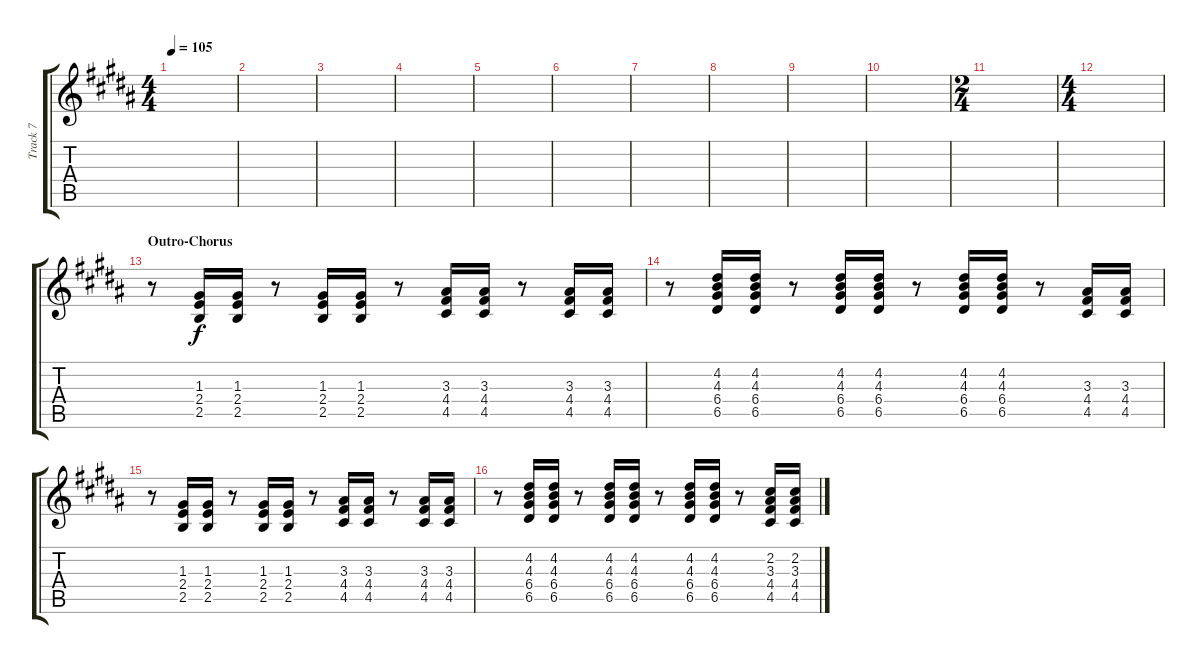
\track ("Track 7" "Track 7") {instrument acousticguitarnylon}
\staff {score tabs}
\tuning (E4 B3 G3 D3 A2 E2) {hide}
\ts (4 4)
\tempo 105
\clef g2
\ks b
|
|
|
|
|
|
|
|
|
|
\ts (2 4)
|
\ts (4 4)
|
\section ("" "Outro-Chorus")
r.8 (1.3 2.4 2.5).16 (1.3 2.4 2.5).16 r.8 (1.3 2.4 2.5).16 (1.3 2.4 2.5).16 r.8 (3.3 4.4 4.5).16 (3.3 4.4 4.5).16 r.8 (3.3 4.4 4.5).16 (3.3 4.4 4.5).16 |
r.8 (4.2 4.3 6.4 6.5).16 (4.2 4.3 6.4 6.5).16 r.8 (4.2 4.3 6.4 6.5).16 (4.2 4.3 6.4 6.5).16 r.8 (4.2 4.3 6.4 6.5).16 (4.2 4.3 6.4 6.5).16 r.8 (3.3 4.4 4.5).16 (3.3 4.4 4.5).16 |
r.8 (1.3 2.4 2.5).16 (1.3 2.4 2.5).16 r.8 (1.3 2.4 2.5).16 (1.3 2.4 2.5).16 r.8 (3.3 4.4 4.5).16 (3.3 4.4 4.5).16 r.8 (3.3 4.4 4.5).16 (3.3 4.4 4.5).16 |
r.8 (4.2 4.3 6.4 6.5).16 (4.2 4.3 6.4 6.5).16 r.8 (4.2 4.3 6.4 6.5).16 (4.2 4.3 6.4 6.5).16 r.8 (4.2 4.3 6.4 6.5).16 (4.2 4.3 6.4 6.5).16 r.8 (2.2 3.3 4.4 4.5).16 (2.2 3.3 4.4 4.5).16
